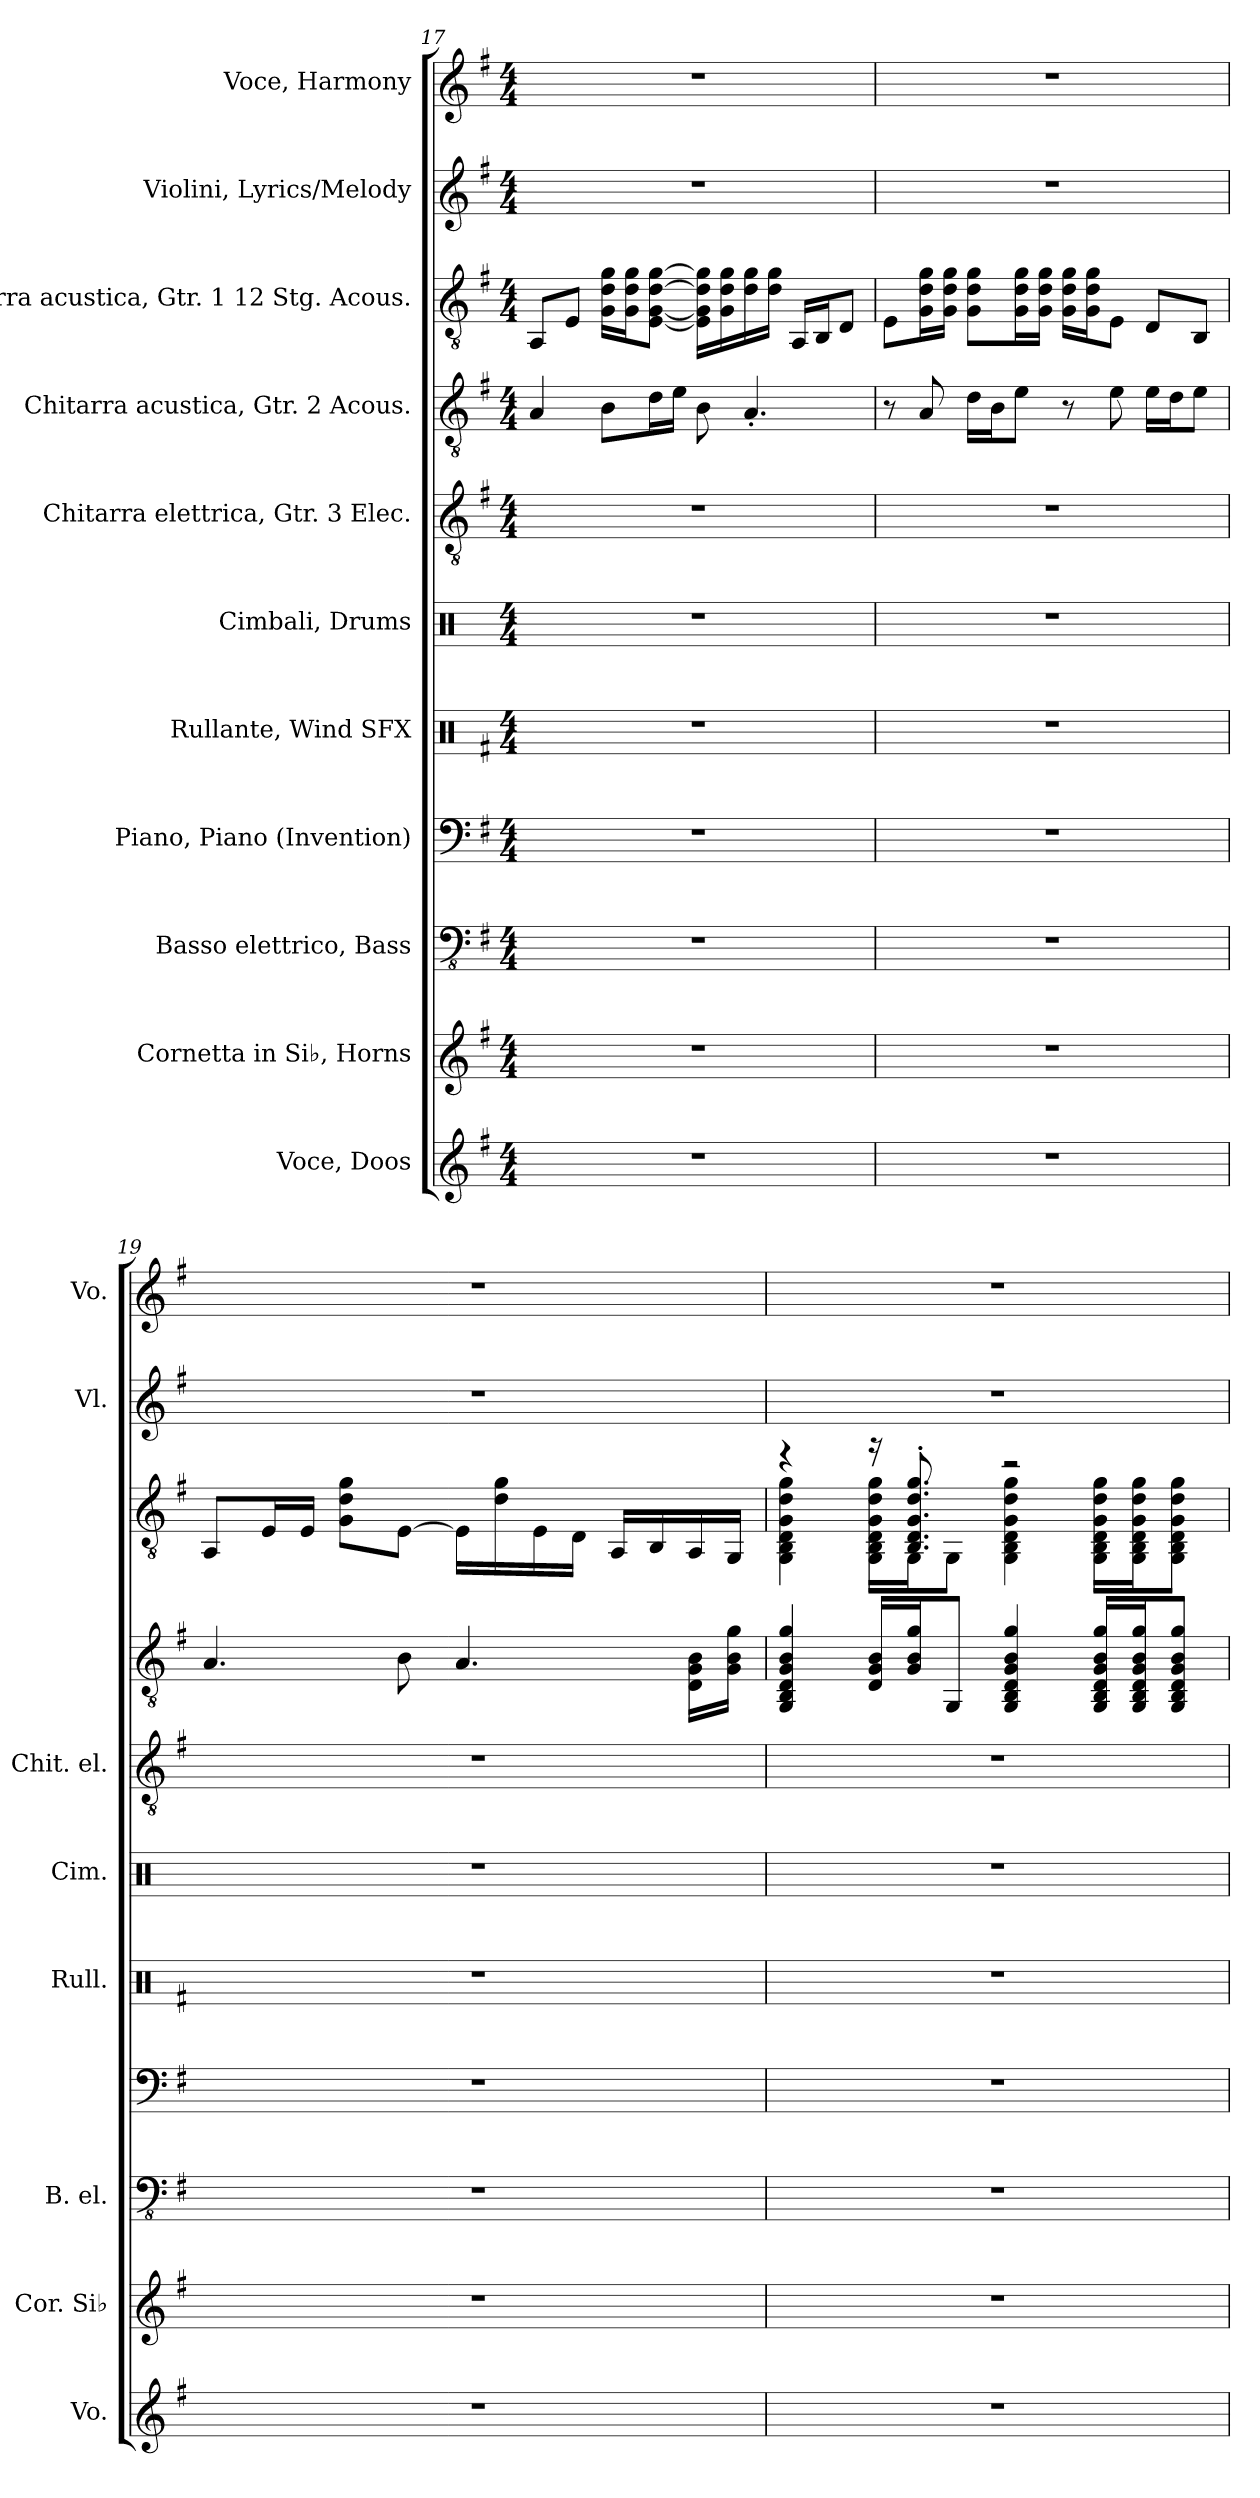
**kern	**kern	**kern	**kern	**kern	**kern	**kern	**kern	**kern	**kern	**kern
*part11	*part10	*part9	*part8	*part7	*part6	*part5	*part4	*part3	*part2	*part1
*staff11	*staff10	*staff9	*staff8	*staff7	*staff6	*staff5	*staff4	*staff3	*staff2	*staff1
*I"Voce, Doos	*I"Cornetta in Si♭, Horns	*I"Basso elettrico, Bass	*I"Piano, Piano (Invention)	*I"Rullante, Wind SFX	*I"Cimbali, Drums	*I"Chitarra elettrica, Gtr. 3 Elec.	*I"Chitarra acustica, Gtr. 2 Acous.	*I"Chitarra acustica, Gtr. 1 12 Stg. Acous.	*I"Violini, Lyrics/Melody	*I"Voce, Harmony
*I'Vo.	*I'Cor. Si♭	*I'B. el.	*	*I'Rull.	*I'Cim.	*I'Chit. el.	*	*	*I'Vl.	*I'Vo.
*clefG2	*clefG2	*clefFv4	*clefF4	*clefX	*clefX	*clefGv2	*clefGv2	*clefGv2	*clefG2	*clefG2
*	*ITrd1c2	*	*	*	*	*	*	*	*	*
*k[f#]	*k[b-]	*k[f#]	*k[f#]	*k[f#]	*k[]	*k[f#]	*k[f#]	*k[f#]	*k[f#]	*k[f#]
*M4/4	*M4/4	*M4/4	*M4/4	*M4/4	*M4/4	*M4/4	*M4/4	*M4/4	*M4/4	*M4/4
=17	=17	=17	=17	=17	=17	=17	=17	=17	=17	=17
1r	1r	1r	1r	1r	1r	1r	4A/	8AA/L	1r	1r
.	.	.	.	.	.	.	.	8E/J	.	.
.	.	.	.	.	.	.	8B\L	16G\ 16d\ 16g\LL	.	.
.	.	.	.	.	.	.	.	16G\ 16d\ 16g\J	.	.
.	.	.	.	.	.	.	16d\L	[8E\ [8G\ [8d\ [8g\J	.	.
.	.	.	.	.	.	.	16e\JJ	.	.	.
.	.	.	.	.	.	.	8B\	16E\] 16G\] 16d\] 16g\]LL	.	.
.	.	.	.	.	.	.	.	16G\ 16d\ 16g\	.	.
.	.	.	.	.	.	.	4.A'/	16d\ 16g\	.	.
.	.	.	.	.	.	.	.	16d\ 16g\JJ	.	.
.	.	.	.	.	.	.	.	16AA/LL	.	.
.	.	.	.	.	.	.	.	16BB/J	.	.
.	.	.	.	.	.	.	.	8D/J	.	.
!!LO:PB:g=z
=18	=18	=18	=18	=18	=18	=18	=18	=18	=18	=18
1r	1r	1r	1r	1r	1r	1r	8r	8E\L	1r	1r
.	.	.	.	.	.	.	8A/	16G\ 16d\ 16g\L	.	.
.	.	.	.	.	.	.	.	16G\ 16d\ 16g\JJ	.	.
.	.	.	.	.	.	.	16d\LL	8G\ 8d\ 8g\L	.	.
.	.	.	.	.	.	.	16B\J	.	.	.
.	.	.	.	.	.	.	8e\J	16G\ 16d\ 16g\L	.	.
.	.	.	.	.	.	.	.	16G\ 16d\ 16g\JJ	.	.
.	.	.	.	.	.	.	8r	16G\ 16d\ 16g\LL	.	.
.	.	.	.	.	.	.	.	16G\ 16d\ 16g\J	.	.
.	.	.	.	.	.	.	8e\	8E\J	.	.
.	.	.	.	.	.	.	16e\LL	8D/L	.	.
.	.	.	.	.	.	.	16d\J	.	.	.
.	.	.	.	.	.	.	8e\J	8BB/J	.	.
=19	=19	=19	=19	=19	=19	=19	=19	=19	=19	=19
1r	1r	1r	1r	1r	1r	1r	4.A/	8AA/L	1r	1r
.	.	.	.	.	.	.	.	16E/L	.	.
.	.	.	.	.	.	.	.	16E/JJ	.	.
.	.	.	.	.	.	.	.	8G\ 8d\ 8g\L	.	.
.	.	.	.	.	.	.	8B\	[8E\J	.	.
.	.	.	.	.	.	.	4.A/	16E\LL]	.	.
.	.	.	.	.	.	.	.	16d\ 16g\	.	.
.	.	.	.	.	.	.	.	16E\	.	.
.	.	.	.	.	.	.	.	16D\JJ	.	.
.	.	.	.	.	.	.	.	16AA/LL	.	.
.	.	.	.	.	.	.	.	16BB/	.	.
.	.	.	.	.	.	.	16D\ 16G\ 16B\LL	16AA/	.	.
.	.	.	.	.	.	.	16G\ 16B\ 16g\JJ	16GG/JJ	.	.
=20	=20	=20	=20	=20	=20	=20	=20	=20	=20	=20
*	*	*	*	*	*	*	*	*^	*	*
1r	1r	1r	1r	1r	1r	1r	4GG/ 4BB/ 4D/ 4G/ 4B/ 4g/	4r	4GG\ 4BB\ 4D\ 4G\ 4d\ 4g\	1r	1r
.	.	.	.	.	.	.	16D/ 16G/ 16B/LL	16r	16GG\ 16BB\ 16D\ 16G\ 16d\ 16g\LL	.	.
.	.	.	.	.	.	.	16G/ 16B/ 16g/J	8.BB/' 8.D/' 8.G/' 8.d/' 8.g/'	16GG\J	.	.
.	.	.	.	.	.	.	8GG/J	.	8GG\J	.	.
.	.	.	.	.	.	.	4GG/ 4BB/ 4D/ 4G/ 4B/ 4g/	2r	4GG\ 4BB\ 4D\ 4G\ 4d\ 4g\	.	.
.	.	.	.	.	.	.	16GG/ 16BB/ 16D/ 16G/ 16B/ 16g/LL	.	16GG\ 16BB\ 16D\ 16G\ 16d\ 16g\LL	.	.
.	.	.	.	.	.	.	16GG/ 16BB/ 16D/ 16G/ 16B/ 16g/J	.	16GG\ 16BB\ 16D\ 16G\ 16d\ 16g\J	.	.
.	.	.	.	.	.	.	8GG/ 8BB/ 8D/ 8G/ 8B/ 8g/J	.	8GG\ 8BB\ 8D\ 8G\ 8d\ 8g\J	.	.
*	*	*	*	*	*	*	*	*v	*v	*	*
=	=	=	=	=	=	=	=	=	=	=
*-	*-	*-	*-	*-	*-	*-	*-	*-	*-	*-
